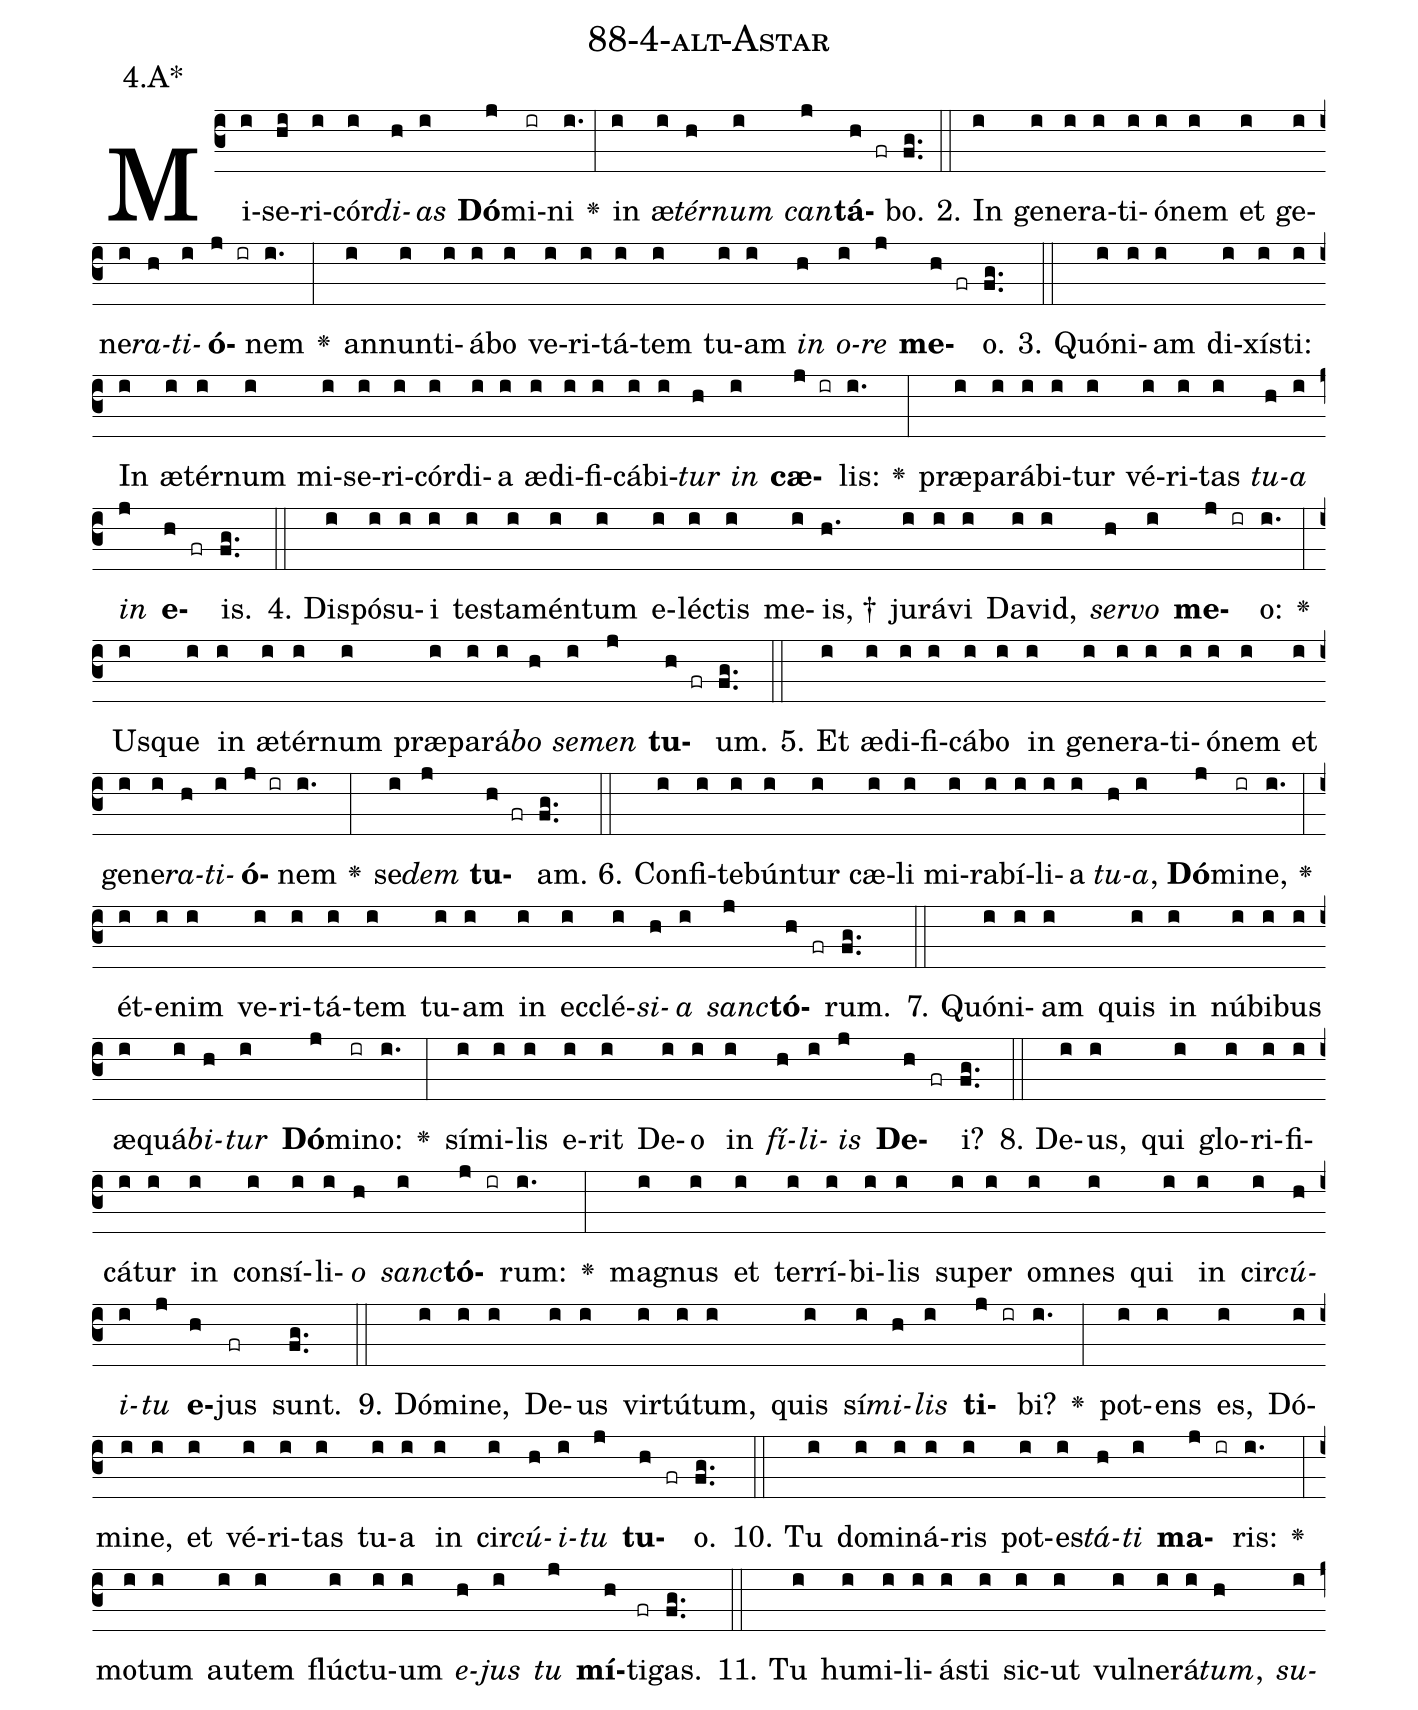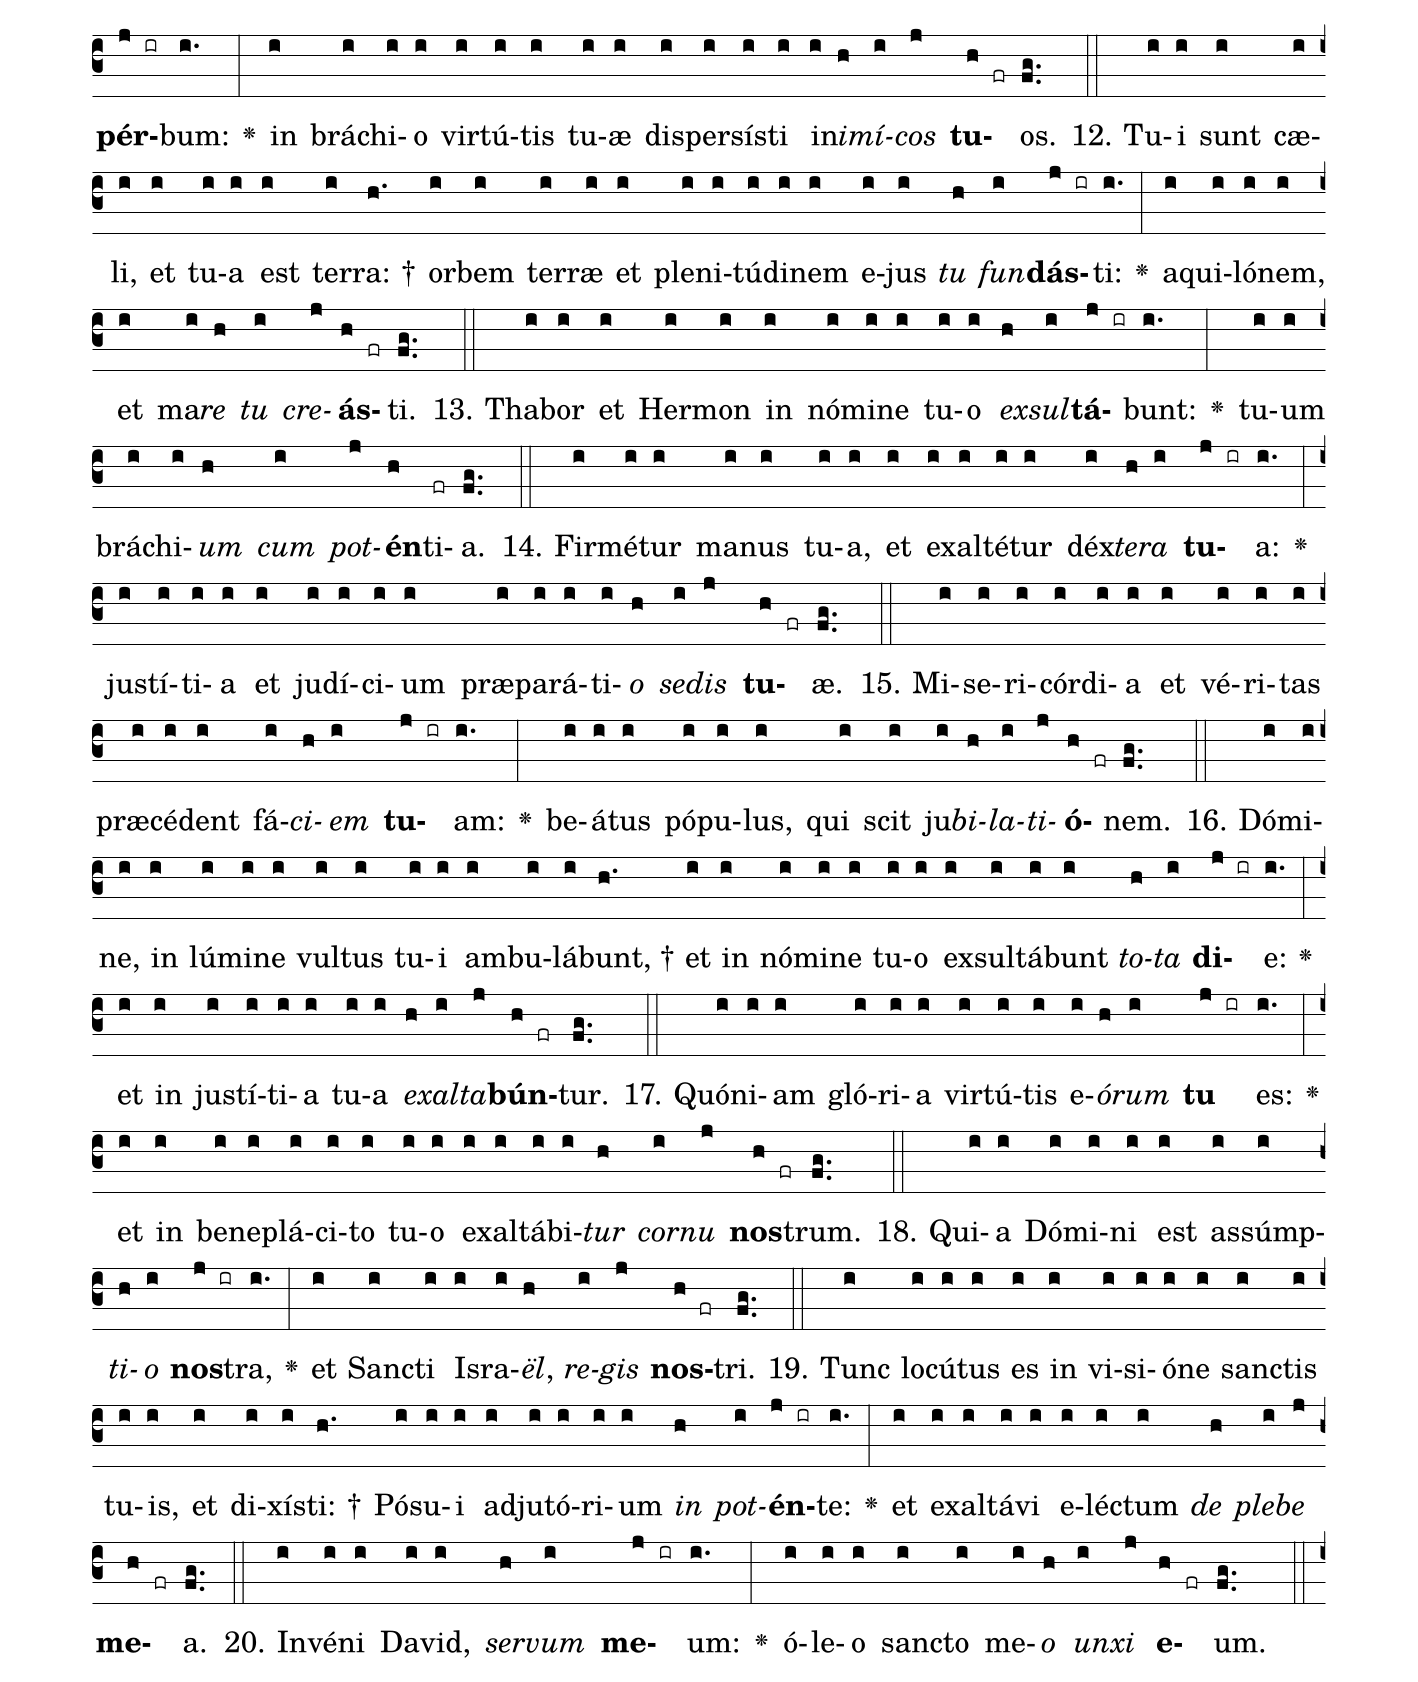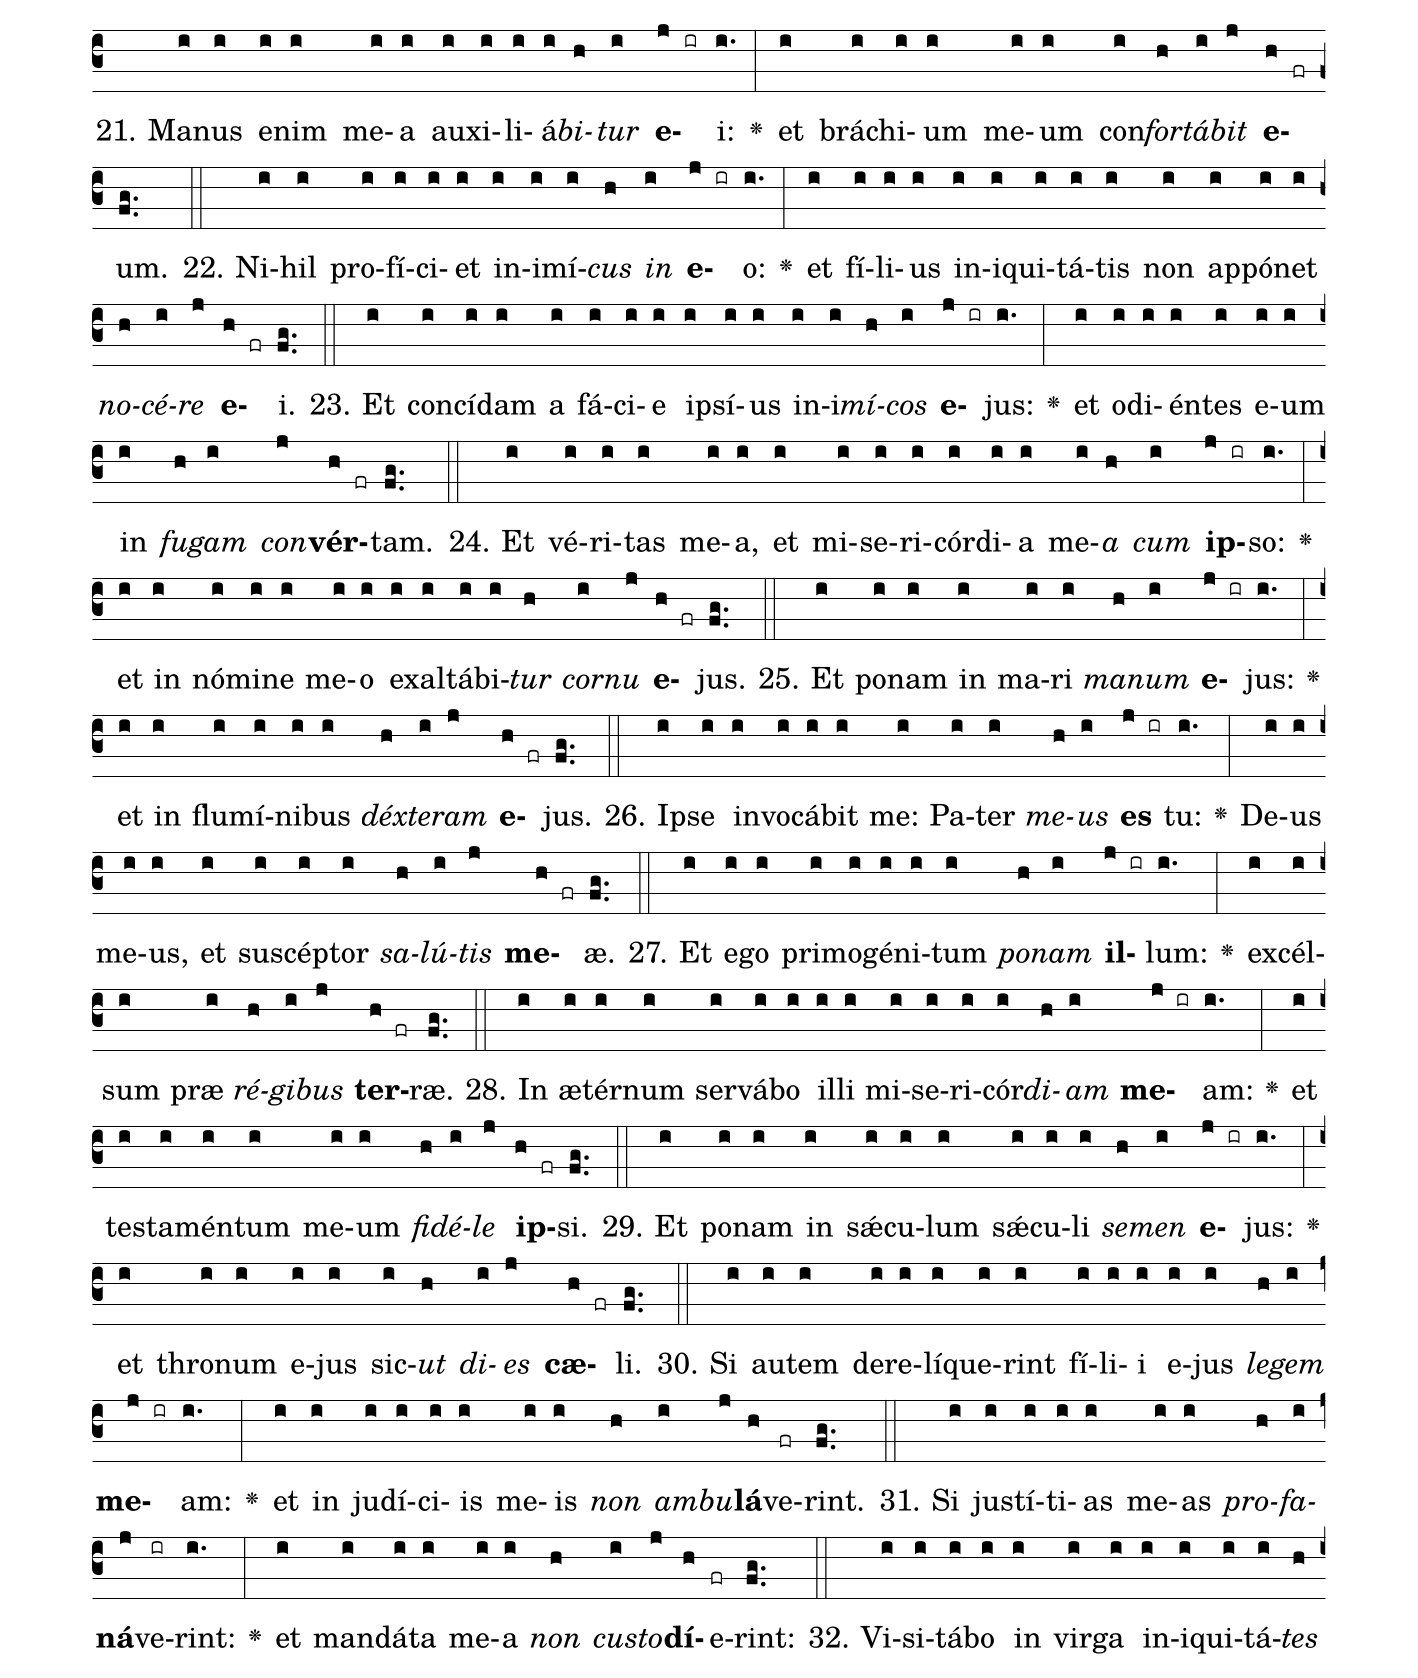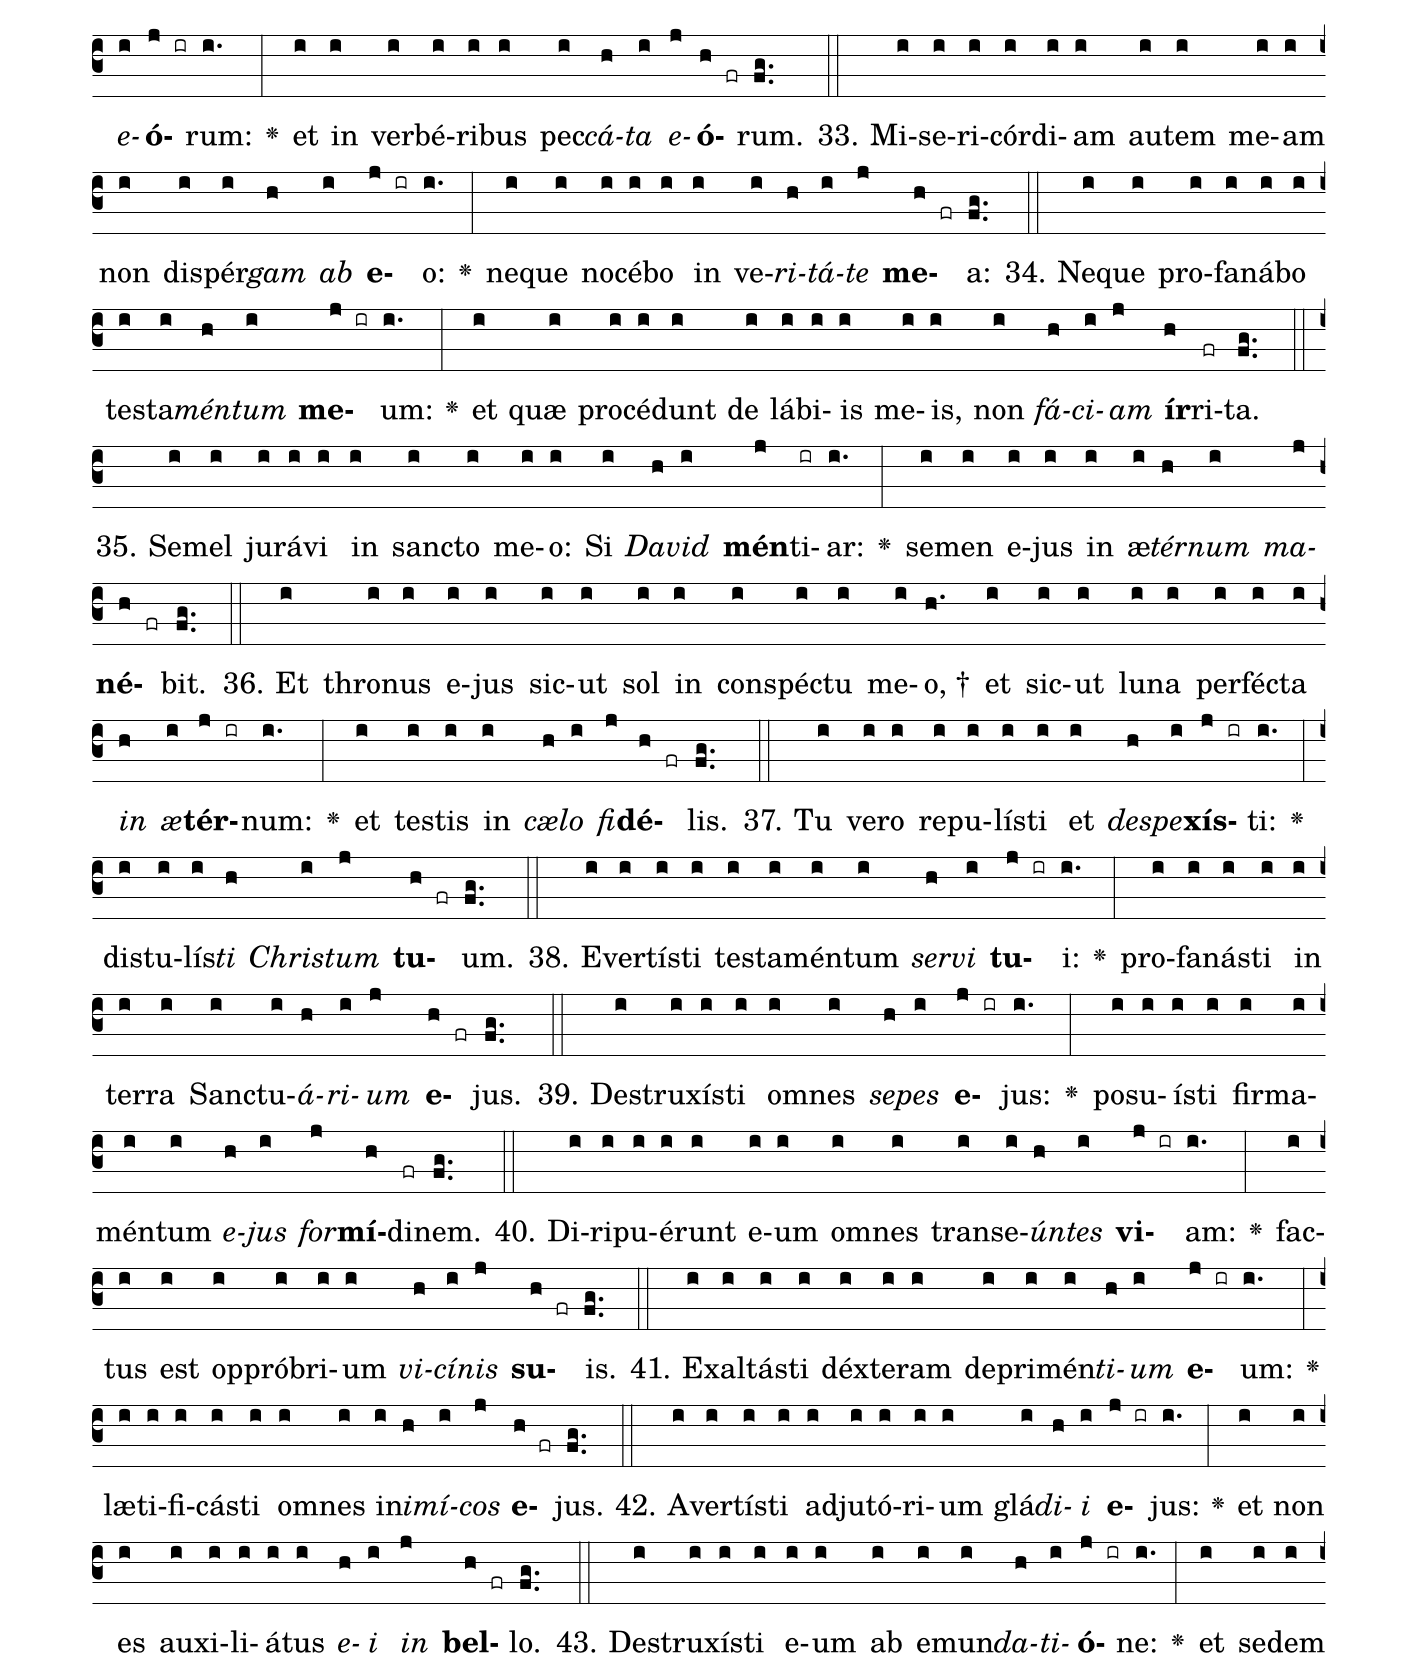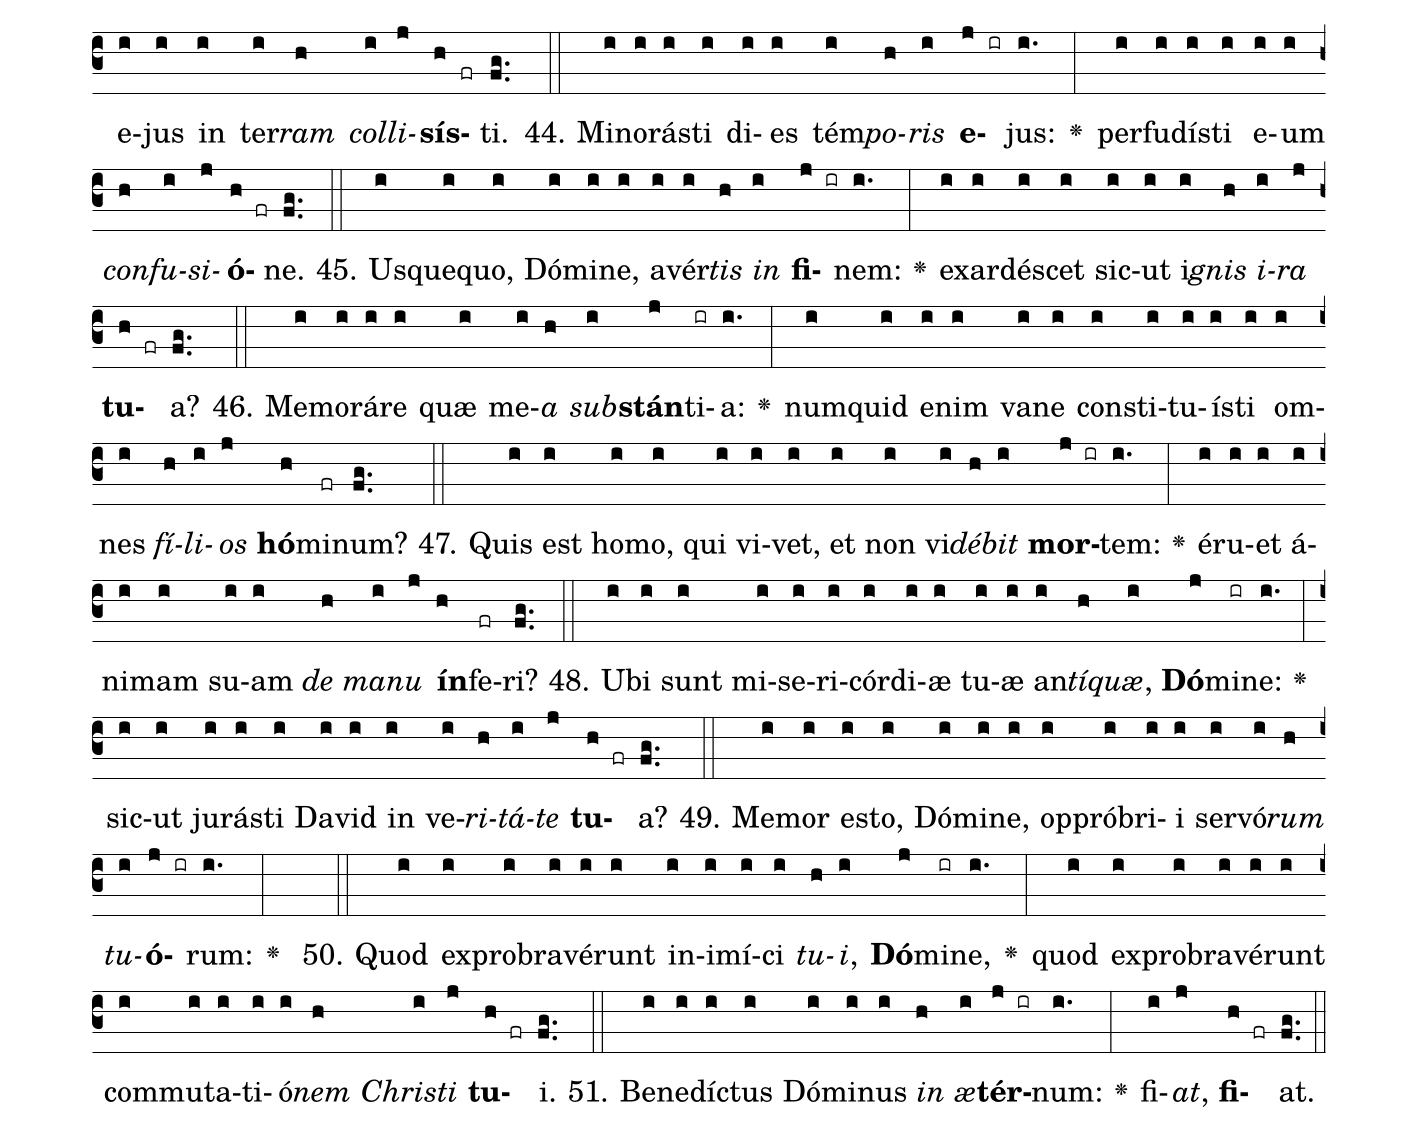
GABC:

name: 88-4-alt-Astar;
annotation: 4.A*;
%%
(c3)Mi(i)se(hi)ri(i)cór(i)<i>di</i>(h)<i>as</i>(i) <b>Dó</b>(j)mi(ir)ni(i.) <v>\greheightstar</v>(:) in(i) æ(i)<i>tér</i>(h)<i>num</i>(i) <i>can</i>(j)<b>tá</b>(h fr)bo.(fg..) (::)
2. In(i) ge(i)ne(i)ra(i)ti(i)ó(i)nem(i) et(i) ge(i)ne(i)<i>ra</i>(h)<i>ti</i>(i)<b>ó</b>(j ir)nem(i.) <v>\greheightstar</v>(:) an(i)nun(i)ti(i)á(i)bo(i) ve(i)ri(i)tá(i)tem(i) tu(i)am(i) <i>in</i>(h) <i>o</i>(i)<i>re</i>(j) <b>me</b>(h fr)o.(fg..) (::)
3. Quón(i)i(i)am(i) di(i)xís(i)ti:(i) In(i) æ(i)tér(i)num(i) mi(i)se(i)ri(i)cór(i)di(i)a(i) æ(i)di(i)fi(i)cá(i)bi(i)<i>tur</i>(h) <i>in</i>(i) <b>cæ</b>(j ir)lis:(i.) <v>\greheightstar</v>(:) præ(i)pa(i)rá(i)bi(i)tur(i) vé(i)ri(i)tas(i) <i>tu</i>(h)<i>a</i>(i) <i>in</i>(j) <b>e</b>(h fr)is.(fg..) (::)
4. Dis(i)pó(i)su(i)i(i) tes(i)ta(i)mén(i)tum(i) e(i)léc(i)tis(i) me(i)is, †(h.) ju(i)rá(i)vi(i) Da(i)vid,(i) <i>ser</i>(h)<i>vo</i>(i) <b>me</b>(j ir)o:(i.) <v>\greheightstar</v>(:) Us(i)que(i) in(i) æ(i)tér(i)num(i) præ(i)pa(i)rá(i)<i>bo</i>(h) <i>se</i>(i)<i>men</i>(j) <b>tu</b>(h fr)um.(fg..) (::)
5. Et(i) æ(i)di(i)fi(i)cá(i)bo(i) in(i) ge(i)ne(i)ra(i)ti(i)ó(i)nem(i) et(i) ge(i)ne(i)<i>ra</i>(h)<i>ti</i>(i)<b>ó</b>(j ir)nem(i.) <v>\greheightstar</v>(:) se(i)<i>dem</i>(j) <b>tu</b>(h fr)am.(fg..) (::)
6. Con(i)fi(i)te(i)bún(i)tur(i) cæ(i)li(i) mi(i)ra(i)bí(i)li(i)a(i) <i>tu</i>(h)<i>a</i>,(i) <b>Dó</b>(j)mi(ir)ne,(i.) <v>\greheightstar</v>(:) ét(i)e(i)nim(i) ve(i)ri(i)tá(i)tem(i) tu(i)am(i) in(i) ec(i)clé(i)<i>si</i>(h)<i>a</i>(i) <i>sanc</i>(j)<b>tó</b>(h fr)rum.(fg..) (::)
7. Quón(i)i(i)am(i) quis(i) in(i) nú(i)bi(i)bus(i) æ(i)quá(i)<i>bi</i>(h)<i>tur</i>(i) <b>Dó</b>(j)mi(ir)no:(i.) <v>\greheightstar</v>(:) sí(i)mi(i)lis(i) e(i)rit(i) De(i)o(i) in(i) <i>fí</i>(h)<i>li</i>(i)<i>is</i>(j) <b>De</b>(h fr)i?(fg..) (::)
8. De(i)us,(i) qui(i) glo(i)ri(i)fi(i)cá(i)tur(i) in(i) con(i)sí(i)li(i)<i>o</i>(h) <i>sanc</i>(i)<b>tó</b>(j ir)rum:(i.) <v>\greheightstar</v>(:) ma(i)gnus(i) et(i) ter(i)rí(i)bi(i)lis(i) su(i)per(i) om(i)nes(i) qui(i) in(i) cir(i)<i>cú</i>(h)<i>i</i>(i)<i>tu</i>(j) <b>e</b>(h)jus(fr) sunt.(fg..) (::)
9. Dó(i)mi(i)ne,(i) De(i)us(i) vir(i)tú(i)tum,(i) quis(i) sí(i)<i>mi</i>(h)<i>lis</i>(i) <b>ti</b>(j ir)bi?(i.) <v>\greheightstar</v>(:) pot(i)ens(i) es,(i) Dó(i)mi(i)ne,(i) et(i) vé(i)ri(i)tas(i) tu(i)a(i) in(i) cir(i)<i>cú</i>(h)<i>i</i>(i)<i>tu</i>(j) <b>tu</b>(h fr)o.(fg..) (::)
10. Tu(i) do(i)mi(i)ná(i)ris(i) pot(i)es(i)<i>tá</i>(h)<i>ti</i>(i) <b>ma</b>(j ir)ris:(i.) <v>\greheightstar</v>(:) mo(i)tum(i) au(i)tem(i) flúc(i)tu(i)um(i) <i>e</i>(h)<i>jus</i>(i) <i>tu</i>(j) <b>mí</b>(h)ti(fr)gas.(fg..) (::)
11. Tu(i) hu(i)mi(i)li(i)ás(i)ti(i) sic(i)ut(i) vul(i)ne(i)rá(i)<i>tum</i>,(h) <i>su</i>(i)<b>pér</b>(j ir)bum:(i.) <v>\greheightstar</v>(:) in(i) brá(i)chi(i)o(i) vir(i)tú(i)tis(i) tu(i)æ(i) di(i)sper(i)sís(i)ti(i) in(i)<i>i</i>(h)<i>mí</i>(i)<i>cos</i>(j) <b>tu</b>(h fr)os.(fg..) (::)
12. Tu(i)i(i) sunt(i) cæ(i)li,(i) et(i) tu(i)a(i) est(i) ter(i)ra: †(h.) or(i)bem(i) ter(i)ræ(i) et(i) ple(i)ni(i)tú(i)di(i)nem(i) e(i)jus(i) <i>tu</i>(h) <i>fun</i>(i)<b>dás</b>(j ir)ti:(i.) <v>\greheightstar</v>(:) a(i)qui(i)ló(i)nem,(i) et(i) ma(i)<i>re</i>(h) <i>tu</i>(i) <i>cre</i>(j)<b>ás</b>(h fr)ti.(fg..) (::)
13. Tha(i)bor(i) et(i) Her(i)mon(i) in(i) nó(i)mi(i)ne(i) tu(i)o(i) <i>ex</i>(h)<i>sul</i>(i)<b>tá</b>(j ir)bunt:(i.) <v>\greheightstar</v>(:) tu(i)um(i) brá(i)chi(i)<i>um</i>(h) <i>cum</i>(i) <i>pot</i>(j)<b>én</b>(h)ti(fr)a.(fg..) (::)
14. Fir(i)mé(i)tur(i) ma(i)nus(i) tu(i)a,(i) et(i) ex(i)al(i)té(i)tur(i) déx(i)<i>te</i>(h)<i>ra</i>(i) <b>tu</b>(j ir)a:(i.) <v>\greheightstar</v>(:) jus(i)tí(i)ti(i)a(i) et(i) ju(i)dí(i)ci(i)um(i) præ(i)pa(i)rá(i)ti(i)<i>o</i>(h) <i>se</i>(i)<i>dis</i>(j) <b>tu</b>(h fr)æ.(fg..) (::)
15. Mi(i)se(i)ri(i)cór(i)di(i)a(i) et(i) vé(i)ri(i)tas(i) præ(i)cé(i)dent(i) fá(i)<i>ci</i>(h)<i>em</i>(i) <b>tu</b>(j ir)am:(i.) <v>\greheightstar</v>(:) be(i)á(i)tus(i) pó(i)pu(i)lus,(i) qui(i) scit(i) ju(i)<i>bi</i>(h)<i>la</i>(i)<i>ti</i>(j)<b>ó</b>(h fr)nem.(fg..) (::)
16. Dó(i)mi(i)ne,(i) in(i) lú(i)mi(i)ne(i) vul(i)tus(i) tu(i)i(i) am(i)bu(i)lá(i)bunt, †(h.) et(i) in(i) nó(i)mi(i)ne(i) tu(i)o(i) ex(i)sul(i)tá(i)bunt(i) <i>to</i>(h)<i>ta</i>(i) <b>di</b>(j ir)e:(i.) <v>\greheightstar</v>(:) et(i) in(i) jus(i)tí(i)ti(i)a(i) tu(i)a(i) <i>ex</i>(h)<i>al</i>(i)<i>ta</i>(j)<b>bún</b>(h fr)tur.(fg..) (::)
17. Quón(i)i(i)am(i) gló(i)ri(i)a(i) vir(i)tú(i)tis(i) e(i)<i>ó</i>(h)<i>rum</i>(i) <b>tu</b>(j ir) es:(i.) <v>\greheightstar</v>(:) et(i) in(i) be(i)ne(i)plá(i)ci(i)to(i) tu(i)o(i) ex(i)al(i)tá(i)bi(i)<i>tur</i>(h) <i>cor</i>(i)<i>nu</i>(j) <b>nos</b>(h fr)trum.(fg..) (::)
18. Qui(i)a(i) Dó(i)mi(i)ni(i) est(i) as(i)súmp(i)<i>ti</i>(h)<i>o</i>(i) <b>nos</b>(j ir)tra,(i.) <v>\greheightstar</v>(:) et(i) Sanc(i)ti(i) Is(i)ra(i)<i>ël</i>,(h) <i>re</i>(i)<i>gis</i>(j) <b>nos</b>(h fr)tri.(fg..) (::)
19. Tunc(i) lo(i)cú(i)tus(i) es(i) in(i) vi(i)si(i)ó(i)ne(i) sanc(i)tis(i) tu(i)is,(i) et(i) di(i)xís(i)ti: †(h.) Pó(i)su(i)i(i) ad(i)ju(i)tó(i)ri(i)um(i) <i>in</i>(h) <i>pot</i>(i)<b>én</b>(j ir)te:(i.) <v>\greheightstar</v>(:) et(i) ex(i)al(i)tá(i)vi(i) e(i)léc(i)tum(i) <i>de</i>(h) <i>ple</i>(i)<i>be</i>(j) <b>me</b>(h fr)a.(fg..) (::)
20. In(i)vé(i)ni(i) Da(i)vid,(i) <i>ser</i>(h)<i>vum</i>(i) <b>me</b>(j ir)um:(i.) <v>\greheightstar</v>(:) ó(i)le(i)o(i) sanc(i)to(i) me(i)<i>o</i>(h) <i>un</i>(i)<i>xi</i>(j) <b>e</b>(h fr)um.(fg..) (::)
21. Ma(i)nus(i) e(i)nim(i) me(i)a(i) au(i)xi(i)li(i)á(i)<i>bi</i>(h)<i>tur</i>(i) <b>e</b>(j ir)i:(i.) <v>\greheightstar</v>(:) et(i) brá(i)chi(i)um(i) me(i)um(i) con(i)<i>for</i>(h)<i>tá</i>(i)<i>bit</i>(j) <b>e</b>(h fr)um.(fg..) (::)
22. Ni(i)hil(i) pro(i)fí(i)ci(i)et(i) in(i)i(i)mí(i)<i>cus</i>(h) <i>in</i>(i) <b>e</b>(j ir)o:(i.) <v>\greheightstar</v>(:) et(i) fí(i)li(i)us(i) in(i)i(i)qui(i)tá(i)tis(i) non(i) ap(i)pó(i)net(i) <i>no</i>(h)<i>cé</i>(i)<i>re</i>(j) <b>e</b>(h fr)i.(fg..) (::)
23. Et(i) con(i)cí(i)dam(i) a(i) fá(i)ci(i)e(i) ip(i)sí(i)us(i) in(i)i(i)<i>mí</i>(h)<i>cos</i>(i) <b>e</b>(j ir)jus:(i.) <v>\greheightstar</v>(:) et(i) o(i)di(i)én(i)tes(i) e(i)um(i) in(i) <i>fu</i>(h)<i>gam</i>(i) <i>con</i>(j)<b>vér</b>(h fr)tam.(fg..) (::)
24. Et(i) vé(i)ri(i)tas(i) me(i)a,(i) et(i) mi(i)se(i)ri(i)cór(i)di(i)a(i) me(i)<i>a</i>(h) <i>cum</i>(i) <b>ip</b>(j ir)so:(i.) <v>\greheightstar</v>(:) et(i) in(i) nó(i)mi(i)ne(i) me(i)o(i) ex(i)al(i)tá(i)bi(i)<i>tur</i>(h) <i>cor</i>(i)<i>nu</i>(j) <b>e</b>(h fr)jus.(fg..) (::)
25. Et(i) po(i)nam(i) in(i) ma(i)ri(i) <i>ma</i>(h)<i>num</i>(i) <b>e</b>(j ir)jus:(i.) <v>\greheightstar</v>(:) et(i) in(i) flu(i)mí(i)ni(i)bus(i) <i>déx</i>(h)<i>te</i>(i)<i>ram</i>(j) <b>e</b>(h fr)jus.(fg..) (::)
26. Ip(i)se(i) in(i)vo(i)cá(i)bit(i) me:(i) Pa(i)ter(i) <i>me</i>(h)<i>us</i>(i) <b>es</b>(j ir) tu:(i.) <v>\greheightstar</v>(:) De(i)us(i) me(i)us,(i) et(i) su(i)scép(i)tor(i) <i>sa</i>(h)<i>lú</i>(i)<i>tis</i>(j) <b>me</b>(h fr)æ.(fg..) (::)
27. Et(i) e(i)go(i) pri(i)mo(i)gé(i)ni(i)tum(i) <i>po</i>(h)<i>nam</i>(i) <b>il</b>(j ir)lum:(i.) <v>\greheightstar</v>(:) ex(i)cél(i)sum(i) præ(i) <i>ré</i>(h)<i>gi</i>(i)<i>bus</i>(j) <b>ter</b>(h fr)ræ.(fg..) (::)
28. In(i) æ(i)tér(i)num(i) ser(i)vá(i)bo(i) il(i)li(i) mi(i)se(i)ri(i)cór(i)<i>di</i>(h)<i>am</i>(i) <b>me</b>(j ir)am:(i.) <v>\greheightstar</v>(:) et(i) tes(i)ta(i)mén(i)tum(i) me(i)um(i) <i>fi</i>(h)<i>dé</i>(i)<i>le</i>(j) <b>ip</b>(h fr)si.(fg..) (::)
29. Et(i) po(i)nam(i) in(i) sǽ(i)cu(i)lum(i) sǽ(i)cu(i)li(i) <i>se</i>(h)<i>men</i>(i) <b>e</b>(j ir)jus:(i.) <v>\greheightstar</v>(:) et(i) thro(i)num(i) e(i)jus(i) sic(i)<i>ut</i>(h) <i>di</i>(i)<i>es</i>(j) <b>cæ</b>(h fr)li.(fg..) (::)
30. Si(i) au(i)tem(i) de(i)re(i)lí(i)que(i)rint(i) fí(i)li(i)i(i) e(i)jus(i) <i>le</i>(h)<i>gem</i>(i) <b>me</b>(j ir)am:(i.) <v>\greheightstar</v>(:) et(i) in(i) ju(i)dí(i)ci(i)is(i) me(i)is(i) <i>non</i>(h) <i>am</i>(i)<i>bu</i>(j)<b>lá</b>(h)ve(fr)rint.(fg..) (::)
31. Si(i) jus(i)tí(i)ti(i)as(i) me(i)as(i) <i>pro</i>(h)<i>fa</i>(i)<b>ná</b>(j)ve(ir)rint:(i.) <v>\greheightstar</v>(:) et(i) man(i)dá(i)ta(i) me(i)a(i) <i>non</i>(h) <i>cus</i>(i)<i>to</i>(j)<b>dí</b>(h)e(fr)rint:(fg..) (::)
32. Vi(i)si(i)tá(i)bo(i) in(i) vir(i)ga(i) in(i)i(i)qui(i)tá(i)<i>tes</i>(h) <i>e</i>(i)<b>ó</b>(j ir)rum:(i.) <v>\greheightstar</v>(:) et(i) in(i) ver(i)bé(i)ri(i)bus(i) pec(i)<i>cá</i>(h)<i>ta</i>(i) <i>e</i>(j)<b>ó</b>(h fr)rum.(fg..) (::)
33. Mi(i)se(i)ri(i)cór(i)di(i)am(i) au(i)tem(i) me(i)am(i) non(i) di(i)spér(i)<i>gam</i>(h) <i>ab</i>(i) <b>e</b>(j ir)o:(i.) <v>\greheightstar</v>(:) ne(i)que(i) no(i)cé(i)bo(i) in(i) ve(i)<i>ri</i>(h)<i>tá</i>(i)<i>te</i>(j) <b>me</b>(h fr)a:(fg..) (::)
34. Ne(i)que(i) pro(i)fa(i)ná(i)bo(i) tes(i)ta(i)<i>mén</i>(h)<i>tum</i>(i) <b>me</b>(j ir)um:(i.) <v>\greheightstar</v>(:) et(i) quæ(i) pro(i)cé(i)dunt(i) de(i) lá(i)bi(i)is(i) me(i)is,(i) non(i) <i>fá</i>(h)<i>ci</i>(i)<i>am</i>(j) <b>ír</b>(h)ri(fr)ta.(fg..) (::)
35. Se(i)mel(i) ju(i)rá(i)vi(i) in(i) sanc(i)to(i) me(i)o:(i) Si(i) <i>Da</i>(h)<i>vid</i>(i) <b>mén</b>(j)ti(ir)ar:(i.) <v>\greheightstar</v>(:) se(i)men(i) e(i)jus(i) in(i) æ(i)<i>tér</i>(h)<i>num</i>(i) <i>ma</i>(j)<b>né</b>(h fr)bit.(fg..) (::)
36. Et(i) thro(i)nus(i) e(i)jus(i) sic(i)ut(i) sol(i) in(i) con(i)spéc(i)tu(i) me(i)o, †(h.) et(i) sic(i)ut(i) lu(i)na(i) per(i)féc(i)ta(i) <i>in</i>(h) <i>æ</i>(i)<b>tér</b>(j ir)num:(i.) <v>\greheightstar</v>(:) et(i) tes(i)tis(i) in(i) <i>cæ</i>(h)<i>lo</i>(i) <i>fi</i>(j)<b>dé</b>(h fr)lis.(fg..) (::)
37. Tu(i) ve(i)ro(i) re(i)pu(i)lís(i)ti(i) et(i) <i>de</i>(h)<i>spe</i>(i)<b>xís</b>(j ir)ti:(i.) <v>\greheightstar</v>(:) dis(i)tu(i)lís(i)<i>ti</i>(h) <i>Chris</i>(i)<i>tum</i>(j) <b>tu</b>(h fr)um.(fg..) (::)
38. E(i)ver(i)tís(i)ti(i) tes(i)ta(i)mén(i)tum(i) <i>ser</i>(h)<i>vi</i>(i) <b>tu</b>(j ir)i:(i.) <v>\greheightstar</v>(:) pro(i)fa(i)nás(i)ti(i) in(i) ter(i)ra(i) Sanc(i)tu(i)<i>á</i>(h)<i>ri</i>(i)<i>um</i>(j) <b>e</b>(h fr)jus.(fg..) (::)
39. De(i)stru(i)xís(i)ti(i) om(i)nes(i) <i>se</i>(h)<i>pes</i>(i) <b>e</b>(j ir)jus:(i.) <v>\greheightstar</v>(:) po(i)su(i)ís(i)ti(i) fir(i)ma(i)mén(i)tum(i) <i>e</i>(h)<i>jus</i>(i) <i>for</i>(j)<b>mí</b>(h)di(fr)nem.(fg..) (::)
40. Di(i)ri(i)pu(i)é(i)runt(i) e(i)um(i) om(i)nes(i) trans(i)e(i)<i>ún</i>(h)<i>tes</i>(i) <b>vi</b>(j ir)am:(i.) <v>\greheightstar</v>(:) fac(i)tus(i) est(i) op(i)pró(i)bri(i)um(i) <i>vi</i>(h)<i>cí</i>(i)<i>nis</i>(j) <b>su</b>(h fr)is.(fg..) (::)
41. Ex(i)al(i)tás(i)ti(i) déx(i)te(i)ram(i) de(i)pri(i)mén(i)<i>ti</i>(h)<i>um</i>(i) <b>e</b>(j ir)um:(i.) <v>\greheightstar</v>(:) læ(i)ti(i)fi(i)cás(i)ti(i) om(i)nes(i) in(i)<i>i</i>(h)<i>mí</i>(i)<i>cos</i>(j) <b>e</b>(h fr)jus.(fg..) (::)
42. A(i)ver(i)tís(i)ti(i) ad(i)ju(i)tó(i)ri(i)um(i) glá(i)<i>di</i>(h)<i>i</i>(i) <b>e</b>(j ir)jus:(i.) <v>\greheightstar</v>(:) et(i) non(i) es(i) au(i)xi(i)li(i)á(i)tus(i) <i>e</i>(h)<i>i</i>(i) <i>in</i>(j) <b>bel</b>(h fr)lo.(fg..) (::)
43. De(i)stru(i)xís(i)ti(i) e(i)um(i) ab(i) e(i)mun(i)<i>da</i>(h)<i>ti</i>(i)<b>ó</b>(j ir)ne:(i.) <v>\greheightstar</v>(:) et(i) se(i)dem(i) e(i)jus(i) in(i) ter(i)<i>ram</i>(h) <i>col</i>(i)<i>li</i>(j)<b>sís</b>(h fr)ti.(fg..) (::)
44. Mi(i)no(i)rás(i)ti(i) di(i)es(i) tém(i)<i>po</i>(h)<i>ris</i>(i) <b>e</b>(j ir)jus:(i.) <v>\greheightstar</v>(:) per(i)fu(i)dís(i)ti(i) e(i)um(i) <i>con</i>(h)<i>fu</i>(i)<i>si</i>(j)<b>ó</b>(h fr)ne.(fg..) (::)
45. Us(i)que(i)quo,(i) Dó(i)mi(i)ne,(i) a(i)vér(i)<i>tis</i>(h) <i>in</i>(i) <b>fi</b>(j ir)nem:(i.) <v>\greheightstar</v>(:) ex(i)ar(i)dé(i)scet(i) sic(i)ut(i) i(i)<i>gnis</i>(h) <i>i</i>(i)<i>ra</i>(j) <b>tu</b>(h fr)a?(fg..) (::)
46. Me(i)mo(i)rá(i)re(i) quæ(i) me(i)<i>a</i>(h) <i>sub</i>(i)<b>stán</b>(j)ti(ir)a:(i.) <v>\greheightstar</v>(:) num(i)quid(i) e(i)nim(i) va(i)ne(i) con(i)sti(i)tu(i)ís(i)ti(i) om(i)nes(i) <i>fí</i>(h)<i>li</i>(i)<i>os</i>(j) <b>hó</b>(h)mi(fr)num?(fg..) (::)
47. Quis(i) est(i) ho(i)mo,(i) qui(i) vi(i)vet,(i) et(i) non(i) vi(i)<i>dé</i>(h)<i>bit</i>(i) <b>mor</b>(j ir)tem:(i.) <v>\greheightstar</v>(:) é(i)ru(i)et(i) á(i)ni(i)mam(i) su(i)am(i) <i>de</i>(h) <i>ma</i>(i)<i>nu</i>(j) <b>ín</b>(h)fe(fr)ri?(fg..) (::)
48. U(i)bi(i) sunt(i) mi(i)se(i)ri(i)cór(i)di(i)æ(i) tu(i)æ(i) an(i)<i>tí</i>(h)<i>quæ</i>,(i) <b>Dó</b>(j)mi(ir)ne:(i.) <v>\greheightstar</v>(:) sic(i)ut(i) ju(i)rás(i)ti(i) Da(i)vid(i) in(i) ve(i)<i>ri</i>(h)<i>tá</i>(i)<i>te</i>(j) <b>tu</b>(h fr)a?(fg..) (::)
49. Me(i)mor(i) es(i)to,(i) Dó(i)mi(i)ne,(i) op(i)pró(i)bri(i)i(i) ser(i)vó(i)<i>rum</i>(h) <i>tu</i>(i)<b>ó</b>(j ir)rum:(i.) <v>\greheightstar</v>(:)  (::)
50. Quod(i) ex(i)pro(i)bra(i)vé(i)runt(i) in(i)i(i)mí(i)ci(i) <i>tu</i>(h)<i>i</i>,(i) <b>Dó</b>(j)mi(ir)ne,(i.) <v>\greheightstar</v>(:) quod(i) ex(i)pro(i)bra(i)vé(i)runt(i) com(i)mu(i)ta(i)ti(i)ó(i)<i>nem</i>(h) <i>Chris</i>(i)<i>ti</i>(j) <b>tu</b>(h fr)i.(fg..) (::)
51. Be(i)ne(i)díc(i)tus(i) Dó(i)mi(i)nus(i) <i>in</i>(h) <i>æ</i>(i)<b>tér</b>(j ir)num:(i.) <v>\greheightstar</v>(:) fi(i)<i>at</i>,(j) <b>fi</b>(h fr)at.(fg..) (::)
